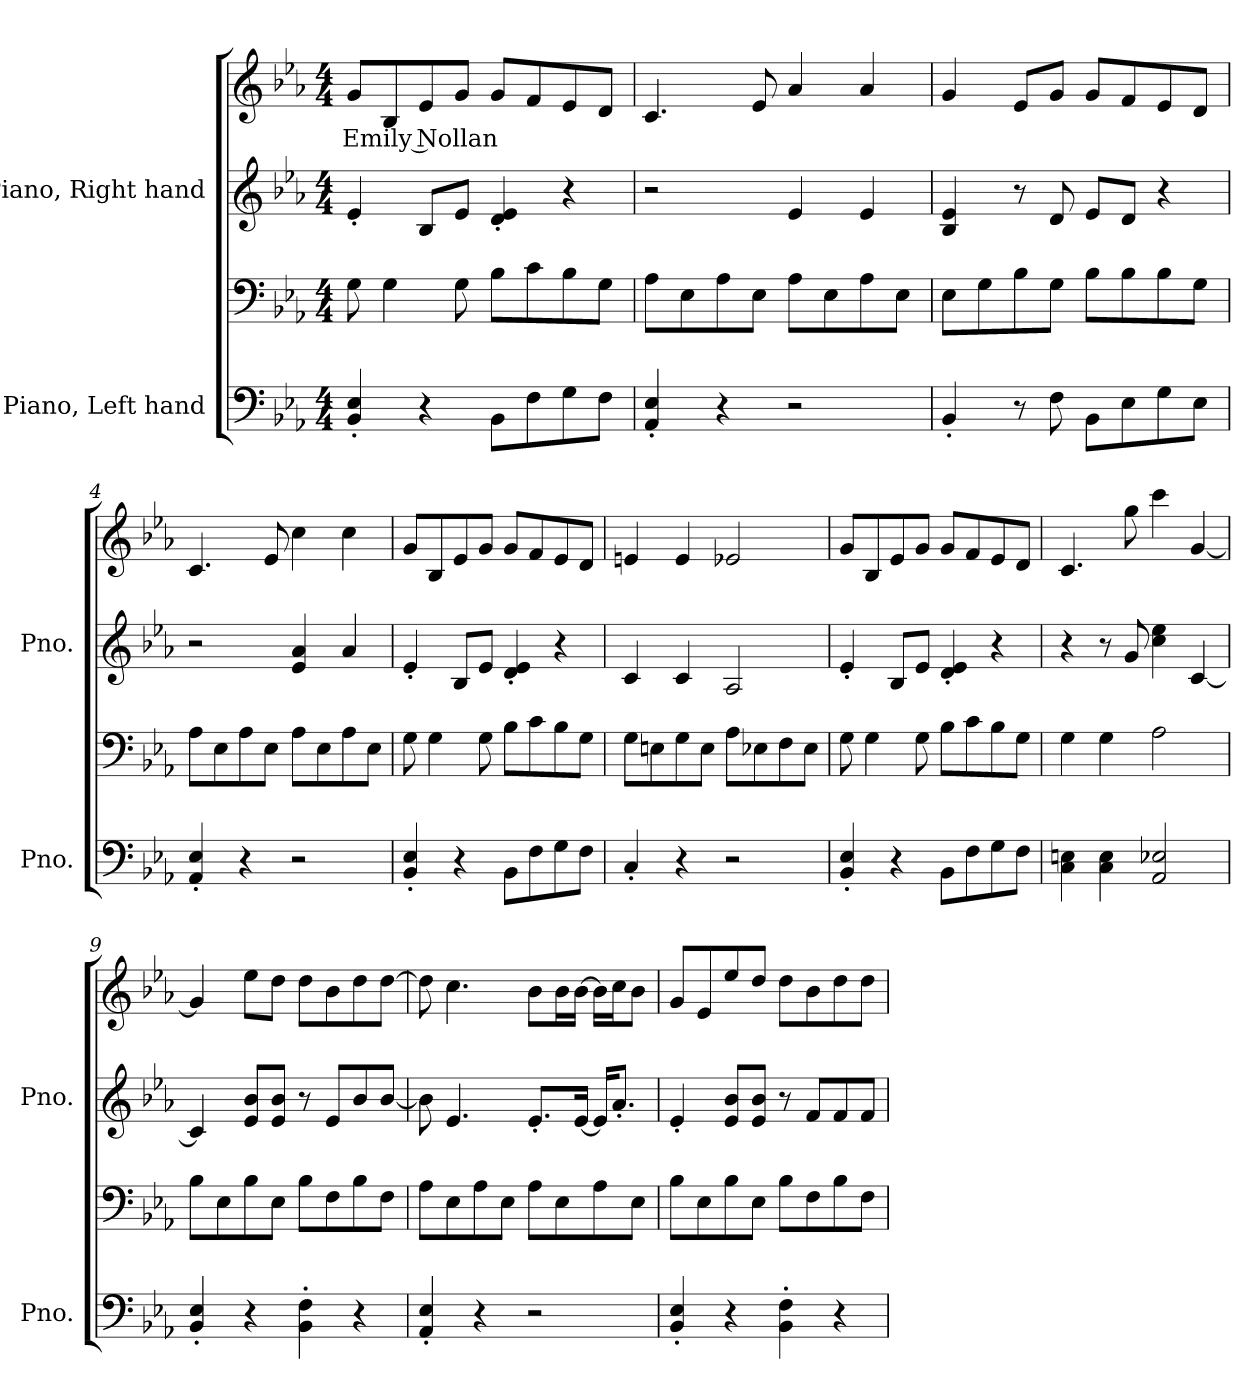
**kern	**kern	**kern	**kern	**text
*part2	*part2	*part1	*part1	*part1
*staff4	*staff3	*staff2	*staff1	*staff1
*I"Piano, Left hand	*	*I"Piano, Right hand	*	*
*I'Pno.	*	*I'Pno.	*	*
*clefF4	*clefF4	*clefG2	*clefG2	*
*k[b-e-a-]	*k[b-e-a-]	*k[b-e-a-]	*k[b-e-a-]	*
*M4/4	*M4/4	*M4/4	*M4/4	*
*MM100	*MM100	*MM100	*MM100	*
=1	=1	=1	=1	=1
!	!	!	!	!LO:LY:b
4BB-/' 4E-/'	8G\	4e-'/	8g/L	Emily Nollan
.	4G\	.	8B-/	.
4r	.	8B-/L	8e-/	.
.	8G\	8e-/J	8g/J	.
8BB-\L	8B-\L	4d/' 4e-/'	8g/L	.
8F\	8c\	.	8f/	.
8G\	8B-\	4r	8e-/	.
8F\J	8G\J	.	8d/J	.
=2	=2	=2	=2	=2
4AA-/' 4E-/'	8A-\L	2r	4.c/	.
.	8E-\	.	.	.
4r	8A-\	.	.	.
.	8E-\J	.	8e-/	.
2r	8A-\L	4e-/	4a-/	.
.	8E-\	.	.	.
.	8A-\	4e-/	4a-/	.
.	8E-\J	.	.	.
=3	=3	=3	=3	=3
4BB-'/	8E-\L	4B-/ 4e-/	4g/	.
.	8G\	.	.	.
8r	8B-\	8r	8e-/L	.
8F\	8G\J	8d/	8g/J	.
8BB-\L	8B-\L	8e-/L	8g/L	.
8E-\	8B-\	8d/J	8f/	.
8G\	8B-\	4r	8e-/	.
8E-\J	8G\J	.	8d/J	.
!!LO:LB:g=z
=4	=4	=4	=4	=4
4AA-/' 4E-/'	8A-\L	2r	4.c/	.
.	8E-\	.	.	.
4r	8A-\	.	.	.
.	8E-\J	.	8e-/	.
2r	8A-\L	4e-/ 4a-/	4cc\	.
.	8E-\	.	.	.
.	8A-\	4a-/	4cc\	.
.	8E-\J	.	.	.
=5	=5	=5	=5	=5
4BB-/' 4E-/'	8G\	4e-'/	8g/L	.
.	4G\	.	8B-/	.
4r	.	8B-/L	8e-/	.
.	8G\	8e-/J	8g/J	.
8BB-\L	8B-\L	4d/' 4e-/'	8g/L	.
8F\	8c\	.	8f/	.
8G\	8B-\	4r	8e-/	.
8F\J	8G\J	.	8d/J	.
=6	=6	=6	=6	=6
4C'/	8G\L	4c/	4en/	.
.	8En\	.	.	.
4r	8G\	4c/	4e/	.
.	8E\J	.	.	.
2r	8A-\L	2A-/	2e-X/	.
.	8E-X\	.	.	.
.	8F\	.	.	.
.	8E-\J	.	.	.
=7	=7	=7	=7	=7
4BB-/' 4E-/'	8G\	4e-'/	8g/L	.
.	4G\	.	8B-/	.
4r	.	8B-/L	8e-/	.
.	8G\	8e-/J	8g/J	.
8BB-\L	8B-\L	4d/' 4e-/'	8g/L	.
8F\	8c\	.	8f/	.
8G\	8B-\	4r	8e-/	.
8F\J	8G\J	.	8d/J	.
=8	=8	=8	=8	=8
4C\ 4En\	4G\	4r	4.c/	.
4C\ 4E\	4G\	8r	.	.
.	.	8g/	8gg\	.
2AA-/ 2E-X/	2A-\	4cc\ 4ee-\	4ccc\	.
.	.	[4c/	[4g/	.
!!LO:LB:g=z
=9	=9	=9	=9	=9
4BB-/' 4E-/'	8B-\L	4c/]	4g/]	.
.	8E-\	.	.	.
4r	8B-\	8e-/ 8b-/L	8ee-\L	.
.	8E-\J	8e-/ 8b-/J	8dd\J	.
4BB-\' 4F\'	8B-\L	8r	8dd\L	.
.	8F\	8e-/L	8b-\	.
4r	8B-\	8b-/	8dd\	.
.	8F\J	[8b-/J	[8dd\J	.
=10	=10	=10	=10	=10
4AA-/' 4E-/'	8A-\L	8b-\]	8dd\]	.
.	8E-\	4.e-/	4.cc\	.
4r	8A-\	.	.	.
.	8E-\J	.	.	.
2r	8A-\L	8.e-'/L	8b-\L	.
.	8E-\	.	16b-\L	.
.	.	[16e-/Jk	[16b-\JJ	.
.	8A-\	16e-/KL]	16b-\LL]	.
.	.	8.a-'/J	16cc\J	.
.	8E-\J	.	8b-\J	.
=11	=11	=11	=11	=11
4BB-/' 4E-/'	8B-\L	4e-'/	8g/L	.
.	8E-\	.	8e-/	.
4r	8B-\	8e-/ 8b-/L	8ee-/	.
.	8E-\J	8e-/ 8b-/J	8dd/J	.
4BB-\' 4F\'	8B-\L	8r	8dd\L	.
.	8F\	8f/L	8b-\	.
4r	8B-\	8f/	8dd\	.
.	8F\J	8f/J	8dd\J	.
=	=	=	=	=
*-	*-	*-	*-	*-
